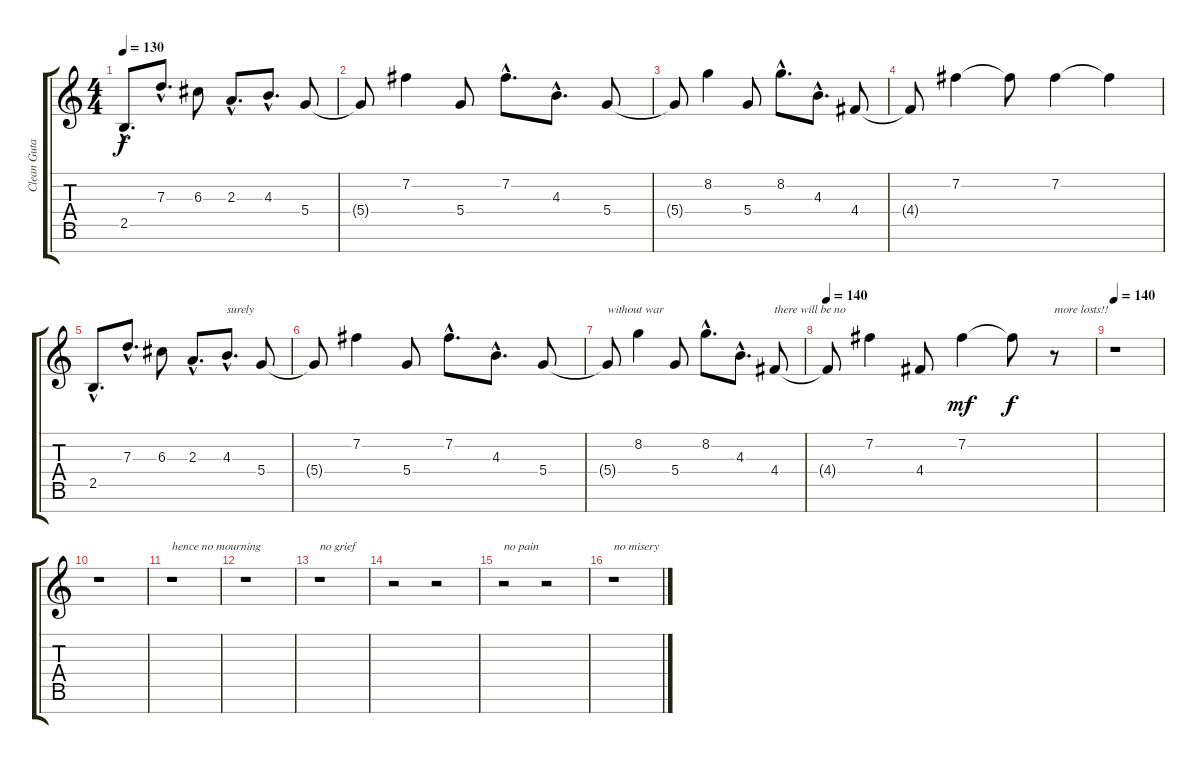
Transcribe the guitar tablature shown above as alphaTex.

\track ("Clean Gutar" "Clean Guta") {instrument electricguitarclean}
\staff {score tabs}
\tuning (E4 B3 G3 D3 A2 E2 B1) {hide}
\ts (4 4)
\tempo 130
\clef g2
\ks c
2.5{hac}.8{d dy f} 7.3{hac}.8{d} 6.3.8 2.3{hac}.8{d} 4.3{hac}.8{d} 5.4.8 |
5.4{t}.8 7.2.4 5.4.8 7.2{hac}.8{d} 4.3{hac}.8{d} 5.4.8 |
5.4{t}.8 8.2.4 5.4.8 8.2{hac}.8{d} 4.3{hac}.8{d} 4.4.8 |
4.4{t}.8 7.2.4 7.2{t}.8 7.2.4 7.2{t}.4 |
2.5{hac}.8{d} 7.3{hac}.8{d} 6.3.8 2.3{hac}.8{d} 4.3{hac}.8{d txt "surely"} 5.4.8 |
5.4{t}.8 7.2.4 5.4.8 7.2{hac}.8{d} 4.3{hac}.8{d} 5.4.8 |
5.4{t}.8{txt "without war"} 8.2.4 5.4.8 8.2{hac}.8{d} 4.3{hac}.8{d} 4.4.8{txt "there will be no"} |
\tempo 140
4.4{t}.8 7.2.4 4.4.8 7.2.4{dy mf} 7.2{t}.8{dy f} r.8{txt "more losts!!"} |
\tempo 140
r.1 |
r.1 |
r.1{txt "hence no mourning"} |
r.1 |
r.1{txt "no grief"} |
r.2 r.2 |
r.2{txt "no pain"} r.2 |
r.1{txt "no misery"}
